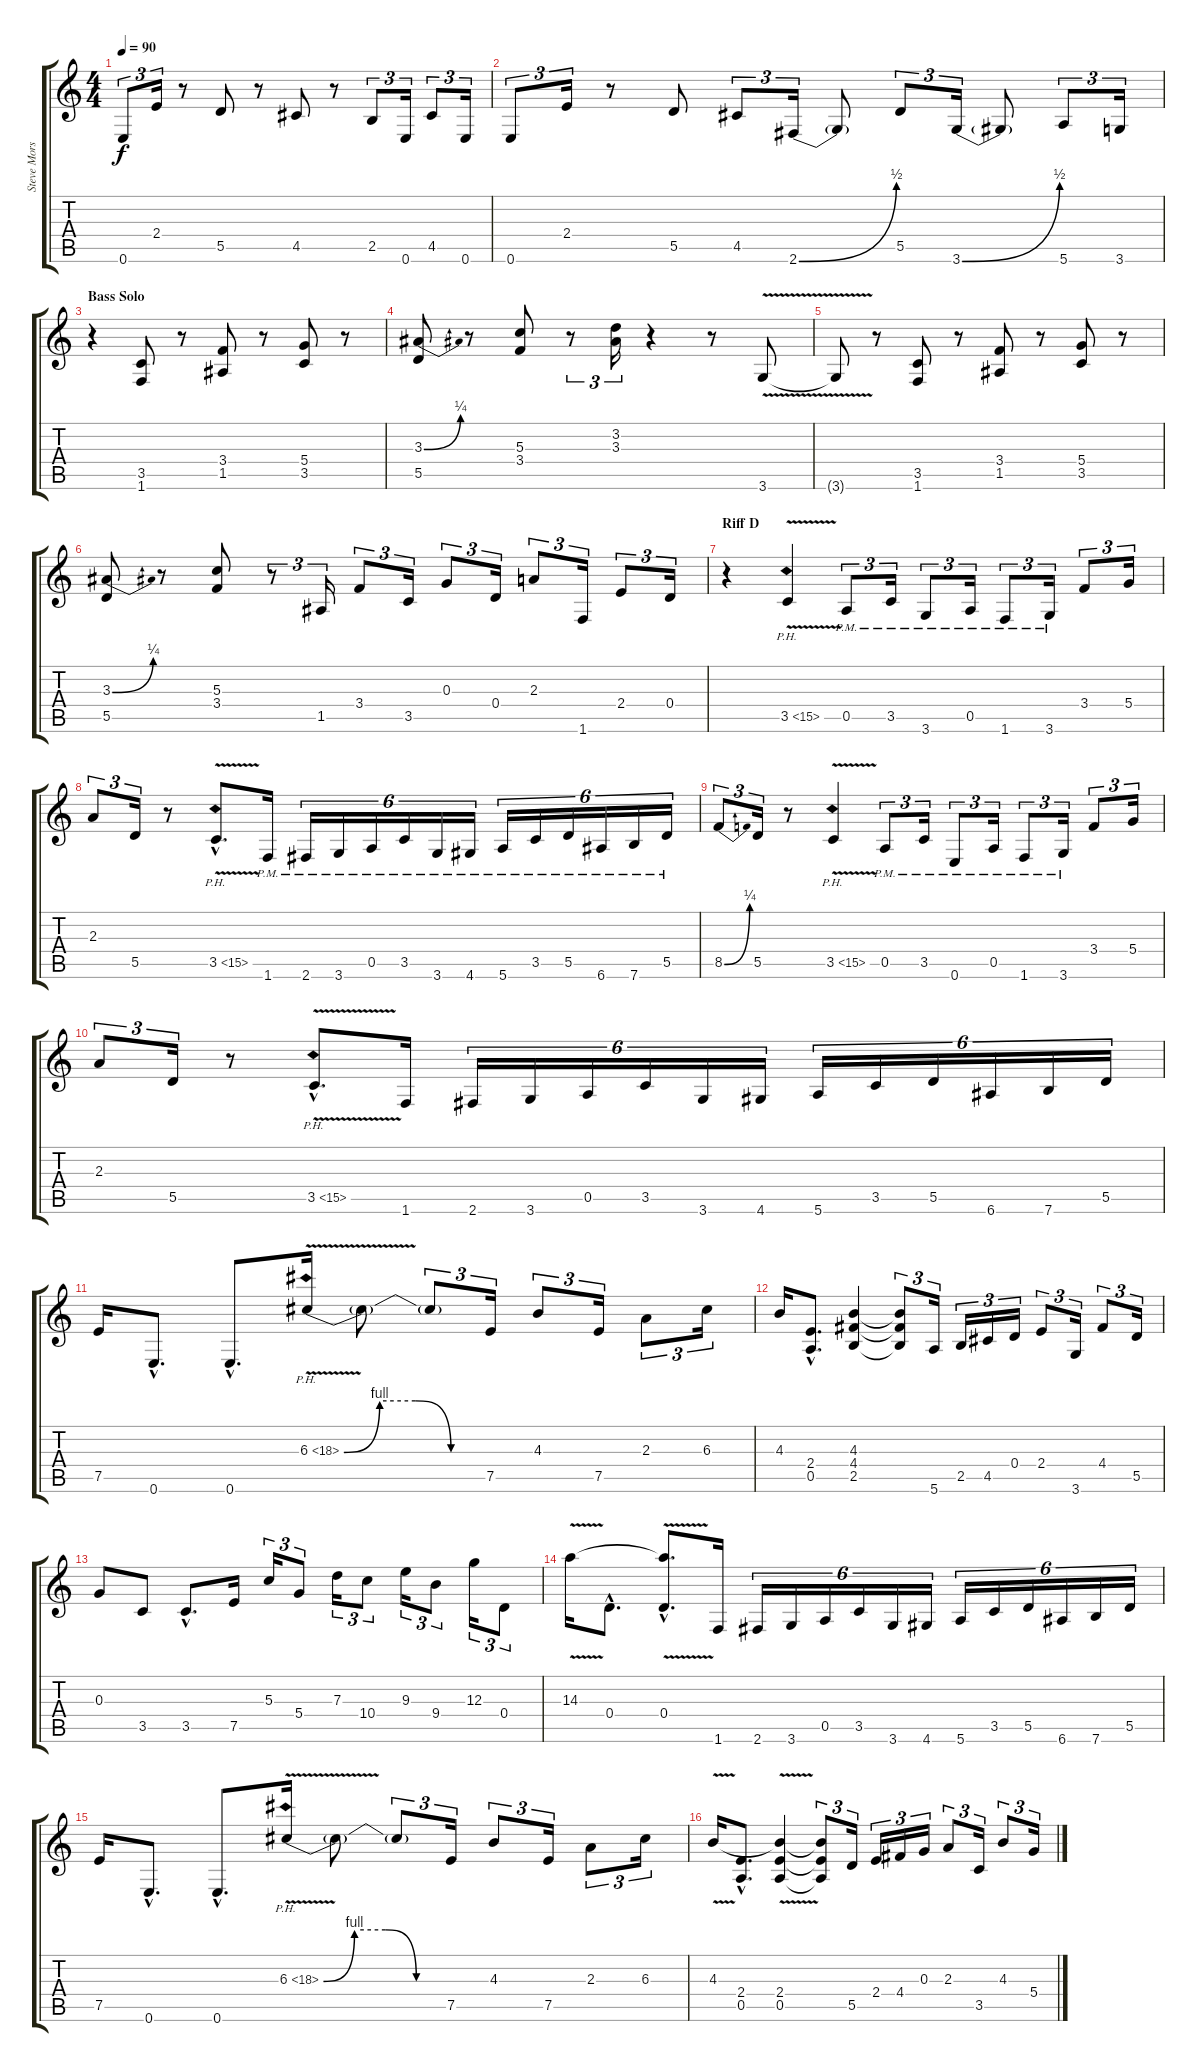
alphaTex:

\track ("Steve Morse Rhythm" "Steve Mors") {instrument overdrivenguitar}
\staff {score tabs}
\tuning (E4 B3 G3 D3 A2 E2) {hide}
\ts (4 4)
\tempo 90
\clef g2
\ks c
0.6{t}.8{tu (3 2) dy f} 2.4.16{tu (3 2)} r.8 5.5.8 r.8 4.5.8 r.8 2.5.8{tu (3 2)} 0.6.16{tu (3 2)} 4.5.8{tu (3 2)} 0.6.16{tu (3 2)} |
0.6.8{tu (3 2)} 2.4.16{tu (3 2)} r.8 5.5.8 4.5.8{tu (3 2)} 2.6{be (bend 0 0 60 2)}.16{tu (3 2)} 2.6{t}.8 5.5.8{tu (3 2)} 3.6{be (bend 0 0 60 2)}.16{tu (3 2)} 3.6{t}.8 5.6.8{tu (3 2)} 3.6.16{tu (3 2)} |
\section ("" "Bass Solo")
r.4 (3.5 1.6).8 r.8 (3.4 1.5).8 r.8 (5.4 3.5).8 r.8 |
(3.3{be (bend 0 0 60 1)} 5.5).8 r.8 (5.3 3.4).8 r.8{tu (3 2)} (3.2 3.3).16{tu (3 2)} r.4 r.8 3.6{v}.8 |
3.6{t}.8 r.8 (3.5 1.6).8 r.8 (3.4 1.5).8 r.8 (5.4 3.5).8 r.8 |
(3.3{be (bend 0 0 60 1)} 5.5).8 r.8 (5.3 3.4).8 r.8{tu (3 2)} 1.5.16{tu (3 2)} 3.4.8{tu (3 2)} 3.5.16{tu (3 2)} 0.3.8{tu (3 2)} 0.4.16{tu (3 2)} 2.3.8{tu (3 2)} 1.6.16{tu (3 2)} 2.4.8{tu (3 2)} 0.4.16{tu (3 2)} |
\section ("" "Riff D")
r.4{volume 16} 3.5{ph 12 v}.4 0.5{pm}.8{tu (3 2)} 3.5{pm}.16{tu (3 2)} 3.6{pm}.8{tu (3 2)} 0.5{pm}.16{tu (3 2)} 1.6{pm}.8{tu (3 2)} 3.6{pm}.16{tu (3 2)} 3.4.8{tu (3 2)} 5.4.16{tu (3 2)} |
2.3.8{tu (3 2)} 5.5.16{tu (3 2)} r.8 3.5{ph 12 v hac}.8{d} 1.6{pm}.16 2.6{pm}.16{tu (6 4)} 3.6{pm}.16{tu (6 4)} 0.5{pm}.16{tu (6 4)} 3.5{pm}.16{tu (6 4)} 3.6{pm}.16{tu (6 4)} 4.6{pm}.16{tu (6 4)} 5.6{pm}.16{tu (6 4)} 3.5{pm}.16{tu (6 4)} 5.5{pm}.16{tu (6 4)} 6.6{pm}.16{tu (6 4)} 7.6{pm}.16{tu (6 4)} 5.5{pm}.16{tu (6 4)} |
8.5{be (bend 0 0 60 1)}.8{tu (3 2)} 5.5.16{tu (3 2)} r.8 3.5{ph 12 v}.4 0.5{pm}.8{tu (3 2)} 3.5{pm}.16{tu (3 2)} 0.6{pm}.8{tu (3 2)} 0.5{pm}.16{tu (3 2)} 1.6{pm}.8{tu (3 2)} 3.6{pm}.16{tu (3 2)} 3.4.8{tu (3 2)} 5.4.16{tu (3 2)} |
2.3.8{tu (3 2)} 5.5.16{tu (3 2)} r.8 3.5{ph 12 v hac}.8{d} 1.6.16 2.6.16{tu (6 4)} 3.6.16{tu (6 4)} 0.5.16{tu (6 4)} 3.5.16{tu (6 4)} 3.6.16{tu (6 4)} 4.6.16{tu (6 4)} 5.6.16{tu (6 4)} 3.5.16{tu (6 4)} 5.5.16{tu (6 4)} 6.6.16{tu (6 4)} 7.6.16{tu (6 4)} 5.5.16{tu (6 4)} |
7.5.16 0.6{hac}.8{d} 0.6{hac}.8{d} 6.3{be (custom 0 0 15 4 30 4 45 0 60 0) ph 12 v}.16 6.3{t}.8 6.3{t}.8{tu (3 2)} 7.5.16{tu (3 2)} 4.3.8{tu (3 2)} 7.5.16{tu (3 2)} 2.3.8{tu (3 2)} 6.3.16{tu (3 2)} |
4.3.16 (2.4{hac} 0.5{hac}).8{d} (4.3 4.4 2.5).4 (4.3{t} 4.4{t} 2.5{t}).8{tu (3 2)} 5.6.16{tu (3 2)} 2.5.16{tu (3 2)} 4.5.16{tu (3 2)} 0.4.16{tu (3 2)} 2.4.8{tu (3 2)} 3.6.16{tu (3 2)} 4.4.8{tu (3 2)} 5.5.16{tu (3 2)} |
0.3.8 3.5.8 3.5{hac}.8{d} 7.5.16 5.3.16{tu (3 2)} 5.4.8{tu (3 2)} 7.3.16{tu (3 2)} 10.4.8{tu (3 2)} 9.3.16{tu (3 2)} 9.4.8{tu (3 2)} 12.3.16{tu (3 2)} 0.4.8{tu (3 2)} |
14.3{v}.16 0.4{hac}.8{d} (14.3{hac t} 0.4{hac}).8{d} 1.6.16 2.6.16{tu (6 4)} 3.6.16{tu (6 4)} 0.5.16{tu (6 4)} 3.5.16{tu (6 4)} 3.6.16{tu (6 4)} 4.6.16{tu (6 4)} 5.6.16{tu (6 4)} 3.5.16{tu (6 4)} 5.5.16{tu (6 4)} 6.6.16{tu (6 4)} 7.6.16{tu (6 4)} 5.5.16{tu (6 4)} |
7.5.16 0.6{hac}.8{d} 0.6{hac}.8{d} 6.3{be (custom 0 0 15 4 30 4 45 0 60 0) ph 12 v}.16 6.3{t}.8 6.3{t}.8{tu (3 2)} 7.5.16{tu (3 2)} 4.3.8{tu (3 2)} 7.5.16{tu (3 2)} 2.3.8{tu (3 2)} 6.3.16{tu (3 2)} |
4.3{v}.16 (2.4{hac} 0.5{hac}).8{d} (4.3{t} 2.4 0.5).4 (4.3{t} 2.4{t} 0.5{t}).8{tu (3 2)} 5.5.16{tu (3 2)} 2.4.16{tu (3 2)} 4.4.16{tu (3 2)} 0.3.16{tu (3 2)} 2.3.8{tu (3 2)} 3.5.16{tu (3 2)} 4.3.8{tu (3 2)} 5.4.16{tu (3 2)}
